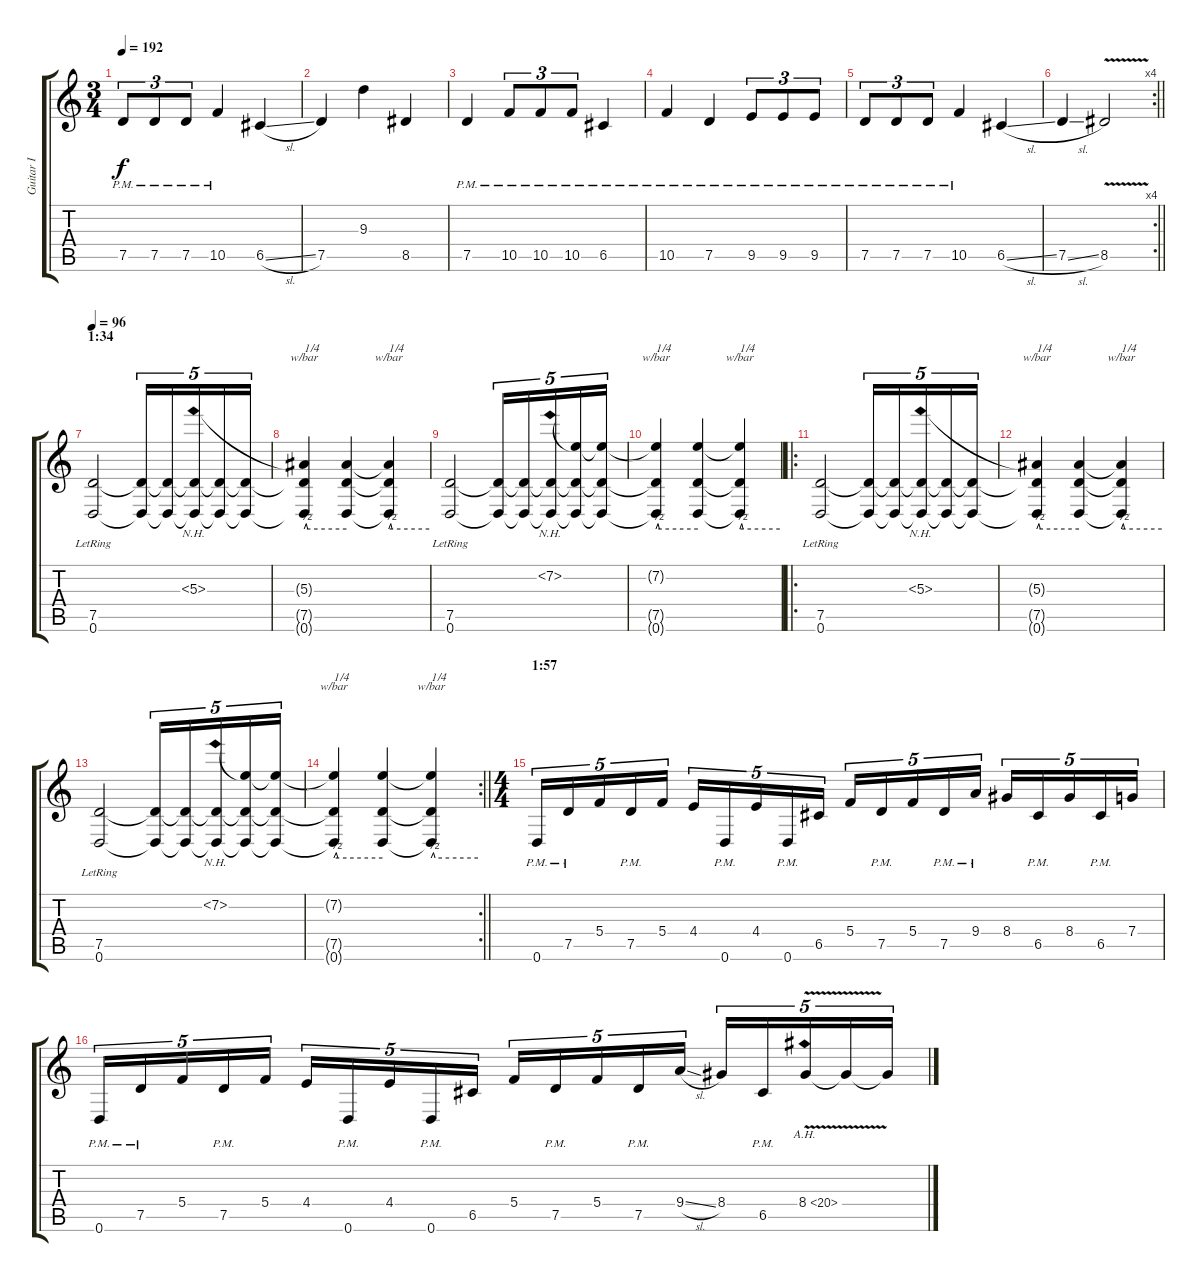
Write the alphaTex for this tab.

\track ("Guitar I" "Guitar I") {instrument overdrivenguitar}
\staff {score tabs}
\tuning (D4 A3 F3 C3 G2 D2) {hide}
\ts (3 4)
\tempo 192
\clef g2
\ks c
7.5{pm}.8{tu (3 2) dy f} 7.5{pm}.8{tu (3 2)} 7.5{pm}.8{tu (3 2)} 10.5{pm}.4 6.5{sl}.4 |
7.5.4 9.3.4 8.5.4 |
7.5{pm}.4 10.5{pm}.8{tu (3 2)} 10.5{pm}.8{tu (3 2)} 10.5{pm}.8{tu (3 2)} 6.5{pm}.4 |
10.5{pm}.4 7.5{pm}.4 9.5{pm}.8{tu (3 2)} 9.5{pm}.8{tu (3 2)} 9.5{pm}.8{tu (3 2)} |
7.5{pm}.8{tu (3 2)} 7.5{pm}.8{tu (3 2)} 7.5{pm}.8{tu (3 2)} 10.5{pm}.4 6.5{sl}.4 |
\rc 4
\barLineRight lightlight
7.5{sl}.4 8.5{v}.2 |
\section ("" "1:34")
\tempo 96
(7.5{lr} 0.6{lr}).2 (7.5{t} 0.6{t}).16{tu (5 4)} (7.5{t} 0.6{t}).16{tu (5 4)} (5.3{nh} 7.5{t} 0.6{t}).16{tu (5 4)} (7.5{t} 0.6{t}).16{tu (5 4)} (7.5{t} 0.6{t}).16{tu (5 4)} |
(5.3{t} 7.5{t} 0.6{t}).4{tbe (custom default 0 0 3 2 5 0 60 0) txt "1/4"} (5.3{t} 7.5{t} 0.6{t}).4 (5.3{t} 7.5{t} 0.6{t}).4{tbe (custom default 0 0 3 2 5 0 60 0) txt "1/4"} |
(7.5{lr} 0.6{lr}).2 (7.5{t} 0.6{t}).16{tu (5 4)} (7.5{t} 0.6{t}).16{tu (5 4)} (7.2{nh} 7.5{t} 0.6{t}).16{tu (5 4)} (7.2{t} 7.5{t} 0.6{t}).16{tu (5 4)} (7.2{t} 7.5{t} 0.6{t}).16{tu (5 4)} |
(7.2{t} 7.5{t} 0.6{t}).4{tbe (custom default 0 0 3 2 5 0 60 0) txt "1/4"} (7.2{t} 7.5{t} 0.6{t}).4 (7.2{t} 7.5{t} 0.6{t}).4{tbe (custom default 0 0 3 2 5 0 60 0) txt "1/4"} |
\ro
(7.5{lr} 0.6{lr}).2 (7.5{t} 0.6{t}).16{tu (5 4)} (7.5{t} 0.6{t}).16{tu (5 4)} (5.3{nh} 7.5{t} 0.6{t}).16{tu (5 4)} (7.5{t} 0.6{t}).16{tu (5 4)} (7.5{t} 0.6{t}).16{tu (5 4)} |
(5.3{t} 7.5{t} 0.6{t}).4{tbe (custom default 0 0 3 2 5 0 60 0) txt "1/4"} (5.3{t} 7.5{t} 0.6{t}).4 (5.3{t} 7.5{t} 0.6{t}).4{tbe (custom default 0 0 3 2 5 0 60 0) txt "1/4"} |
(7.5{lr} 0.6{lr}).2 (7.5{t} 0.6{t}).16{tu (5 4)} (7.5{t} 0.6{t}).16{tu (5 4)} (7.2{nh} 7.5{t} 0.6{t}).16{tu (5 4)} (7.2{t} 7.5{t} 0.6{t}).16{tu (5 4)} (7.2{t} 7.5{t} 0.6{t}).16{tu (5 4)} |
\rc 2
\barLineRight lightlight
(7.2{t} 7.5{t} 0.6{t}).4{tbe (custom default 0 0 3 2 5 0 60 0) txt "1/4"} (7.2{t} 7.5{t} 0.6{t}).4 (7.2{t} 7.5{t} 0.6{t}).4{tbe (custom default 0 0 3 2 5 0 60 0) txt "1/4"} |
\ts (4 4)
\section ("" "1:57")
0.6{pm}.16{tu (5 4)} 7.5{pm}.16{tu (5 4)} 5.4.16{tu (5 4)} 7.5{pm}.16{tu (5 4)} 5.4.16{tu (5 4)} 4.4.16{tu (5 4)} 0.6{pm}.16{tu (5 4)} 4.4.16{tu (5 4)} 0.6{pm}.16{tu (5 4)} 6.5.16{tu (5 4)} 5.4.16{tu (5 4)} 7.5{pm}.16{tu (5 4)} 5.4.16{tu (5 4)} 7.5{pm}.16{tu (5 4)} 9.4{pm}.16{tu (5 4)} 8.4.16{tu (5 4)} 6.5{pm}.16{tu (5 4)} 8.4.16{tu (5 4)} 6.5{pm}.16{tu (5 4)} 7.4.16{tu (5 4)} |
0.6{pm}.16{tu (5 4)} 7.5{pm}.16{tu (5 4)} 5.4.16{tu (5 4)} 7.5{pm}.16{tu (5 4)} 5.4.16{tu (5 4)} 4.4.16{tu (5 4)} 0.6{pm}.16{tu (5 4)} 4.4.16{tu (5 4)} 0.6{pm}.16{tu (5 4)} 6.5.16{tu (5 4)} 5.4.16{tu (5 4)} 7.5{pm}.16{tu (5 4)} 5.4.16{tu (5 4)} 7.5{pm}.16{tu (5 4)} 9.4{sl}.16{tu (5 4)} 8.4.16{tu (5 4)} 6.5{pm}.16{tu (5 4)} 8.4{ah 12 v}.16{tu (5 4)} 8.4{t}.16{tu (5 4)} 8.4{t}.16{tu (5 4)}
